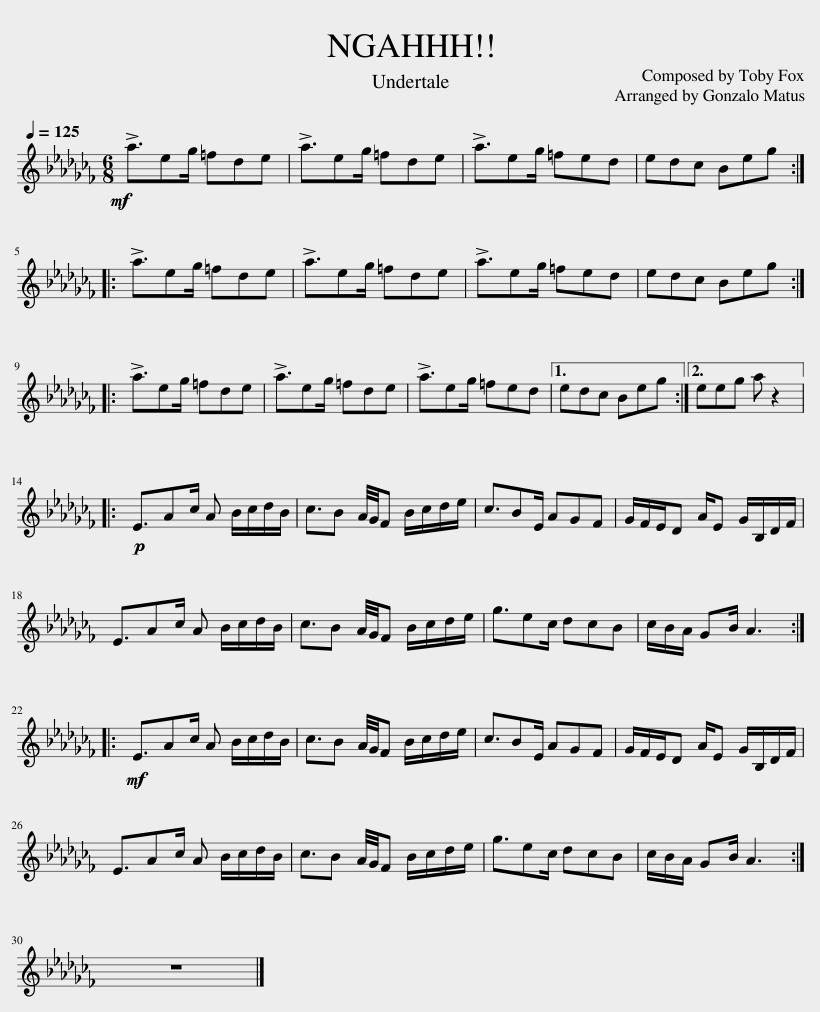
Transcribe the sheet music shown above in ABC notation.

X:1
L:1/8
Q:1/4=125
M:6/8
I:linebreak $
K:Cb
V:1 treble
V:1
!mf! !>!a3/2eg/ =fde | !>!a3/2eg/ =fde | !>!a3/2eg/ =fed | edc Beg ::$ !>!a3/2eg/ =fde | %5
 !>!a3/2eg/ =fde | !>!a3/2eg/ =fed | edc Beg ::$ !>!a3/2eg/ =fde | !>!a3/2eg/ =fde | %10
 !>!a3/2eg/ =fed |1 edc Beg :|2 eeg a z2 |:$!p! E3/2Ac/ A B/c/d/B/ | c3/2B A/4G/4F B/c/d/e/ | %15
 c3/2BE/ AGF | G/F/E/D A/E G/B,/D/F/ |$ E3/2Ac/ A B/c/d/B/ | c3/2B A/4G/4F B/c/d/e/ | g3/2ec/ dcB | %20
 c/B/A/ GB/ A3 ::$!mf! E3/2Ac/ A B/c/d/B/ | c3/2B A/4G/4F B/c/d/e/ | c3/2BE/ AGF | G/F/E/D A/E G/B,/D/F/ |$ %25
 E3/2Ac/ A B/c/d/B/ | c3/2B A/4G/4F B/c/d/e/ | g3/2ec/ dcB | c/B/A/ GB/ A3 :|$ z6 |] %30
